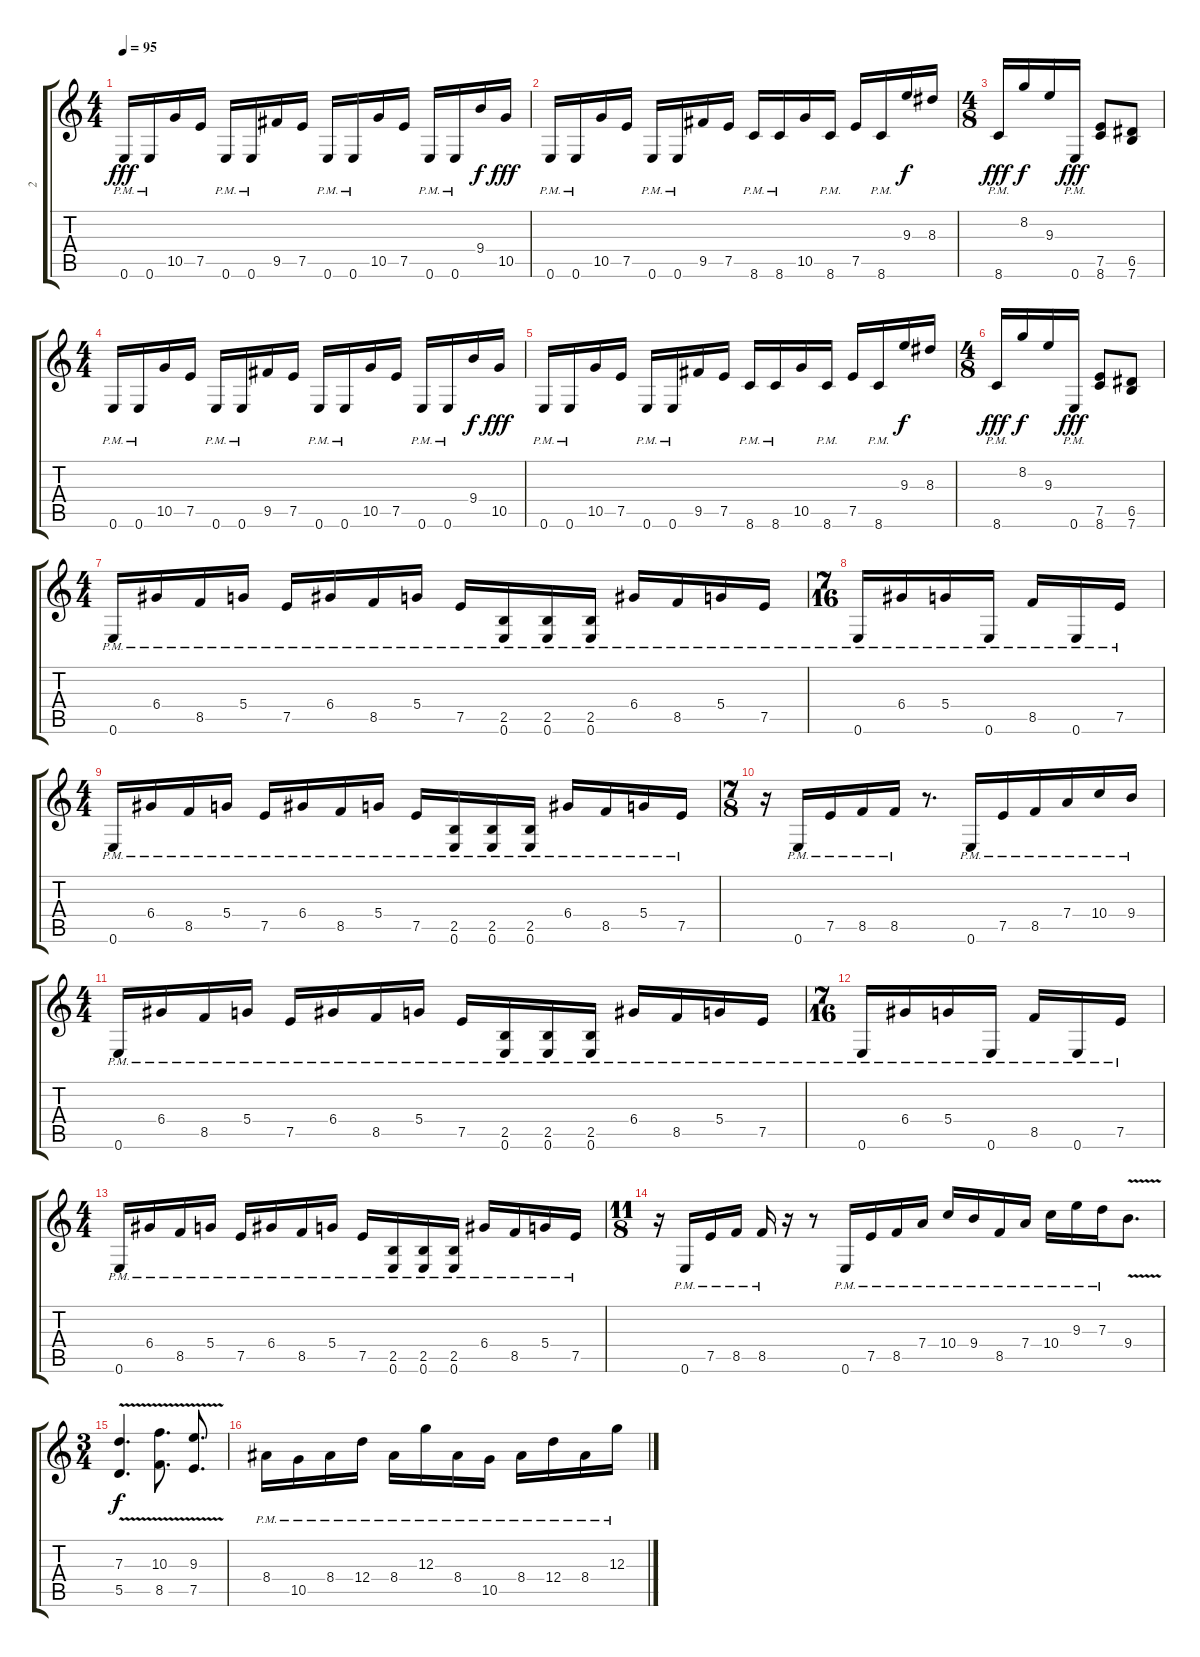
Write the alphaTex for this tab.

\track ("2" "2") {instrument distortionguitar}
\staff {score tabs}
\tuning (E4 B3 G3 D3 A2 E2) {hide}
\ts (4 4)
\tempo 95
\clef g2
\ks c
0.6{pm}.16{dy fff} 0.6{pm}.16 10.5.16 7.5.16 0.6{pm}.16 0.6{pm}.16 9.5.16 7.5.16 0.6{pm}.16 0.6{pm}.16 10.5.16 7.5.16 0.6{pm}.16 0.6{pm}.16 9.4.16{dy f} 10.5.16{dy fff} |
0.6{pm}.16 0.6{pm}.16 10.5.16 7.5.16 0.6{pm}.16 0.6{pm}.16 9.5.16 7.5.16 8.6{pm}.16 8.6{pm}.16 10.5.16 8.6{pm}.16 7.5.16 8.6{pm}.16 9.3.16{dy f} 8.3.16 |
\ts (4 8)
8.6{pm}.16{dy fff} 8.2.16{dy f} 9.3.16 0.6{pm}.16{dy fff} (7.5 8.6).8 (6.5 7.6).8 |
\ts (4 4)
0.6{pm}.16 0.6{pm}.16 10.5.16 7.5.16 0.6{pm}.16 0.6{pm}.16 9.5.16 7.5.16 0.6{pm}.16 0.6{pm}.16 10.5.16 7.5.16 0.6{pm}.16 0.6{pm}.16 9.4.16{dy f} 10.5.16{dy fff} |
0.6{pm}.16 0.6{pm}.16 10.5.16 7.5.16 0.6{pm}.16 0.6{pm}.16 9.5.16 7.5.16 8.6{pm}.16 8.6{pm}.16 10.5.16 8.6{pm}.16 7.5.16 8.6{pm}.16 9.3.16{dy f} 8.3.16 |
\ts (4 8)
8.6{pm}.16{dy fff} 8.2.16{dy f} 9.3.16 0.6{pm}.16{dy fff} (7.5 8.6).8 (6.5 7.6).8 |
\ts (4 4)
0.6{pm}.16 6.4{pm}.16 8.5{pm}.16 5.4{pm}.16 7.5{pm}.16 6.4{pm}.16 8.5{pm}.16 5.4{pm}.16 7.5{pm}.16 (2.5 0.6{pm}).16 (2.5 0.6{pm}).16 (2.5 0.6{pm}).16 6.4{pm}.16 8.5{pm}.16 5.4{pm}.16 7.5{pm}.16 |
\ts (7 16)
0.6{pm}.16 6.4{pm}.16 5.4{pm}.16 0.6{pm}.16 8.5{pm}.16 0.6{pm}.16 7.5{pm}.16 |
\ts (4 4)
0.6{pm}.16 6.4{pm}.16 8.5{pm}.16 5.4{pm}.16 7.5{pm}.16 6.4{pm}.16 8.5{pm}.16 5.4{pm}.16 7.5{pm}.16 (2.5 0.6{pm}).16 (2.5 0.6{pm}).16 (2.5 0.6{pm}).16 6.4{pm}.16 8.5{pm}.16 5.4{pm}.16 7.5{pm}.16 |
\ts (7 8)
r.16 0.6{pm}.16 7.5{pm}.16 8.5{pm}.16 8.5{pm}.16 r.8{d} 0.6{pm}.16 7.5{pm}.16 8.5{pm}.16 7.4{pm}.16 10.4{pm}.16 9.4{pm}.16 |
\ts (4 4)
0.6{pm}.16 6.4{pm}.16 8.5{pm}.16 5.4{pm}.16 7.5{pm}.16 6.4{pm}.16 8.5{pm}.16 5.4{pm}.16 7.5{pm}.16 (2.5 0.6{pm}).16 (2.5 0.6{pm}).16 (2.5 0.6{pm}).16 6.4{pm}.16 8.5{pm}.16 5.4{pm}.16 7.5{pm}.16 |
\ts (7 16)
0.6{pm}.16 6.4{pm}.16 5.4{pm}.16 0.6{pm}.16 8.5{pm}.16 0.6{pm}.16 7.5{pm}.16 |
\ts (4 4)
0.6{pm}.16 6.4{pm}.16 8.5{pm}.16 5.4{pm}.16 7.5{pm}.16 6.4{pm}.16 8.5{pm}.16 5.4{pm}.16 7.5{pm}.16 (2.5 0.6{pm}).16 (2.5 0.6{pm}).16 (2.5 0.6{pm}).16 6.4{pm}.16 8.5{pm}.16 5.4{pm}.16 7.5{pm}.16 |
\ts (11 8)
r.16 0.6{pm}.16 7.5{pm}.16 8.5{pm}.16 8.5{pm}.16 r.16 r.8 0.6{pm}.16 7.5{pm}.16 8.5{pm}.16 7.4{pm}.16 10.4{pm}.16 9.4{pm}.16 8.5{pm}.16 7.4{pm}.16 10.4{pm}.16 9.3{pm}.16 7.3{pm}.16 9.4{v}.8{d} |
\ts (3 4)
(7.3{v} 5.5{v}).4{d dy f} (10.3{v} 8.5{v}).8{d} (9.3{v} 7.5{v}).8{d} |
8.4{pm}.16 10.5{pm}.16 8.4{pm}.16 12.4{pm}.16 8.4{pm}.16 12.3{pm}.16 8.4{pm}.16 10.5{pm}.16 8.4{pm}.16 12.4{pm}.16 8.4{pm}.16 12.3{pm}.16
